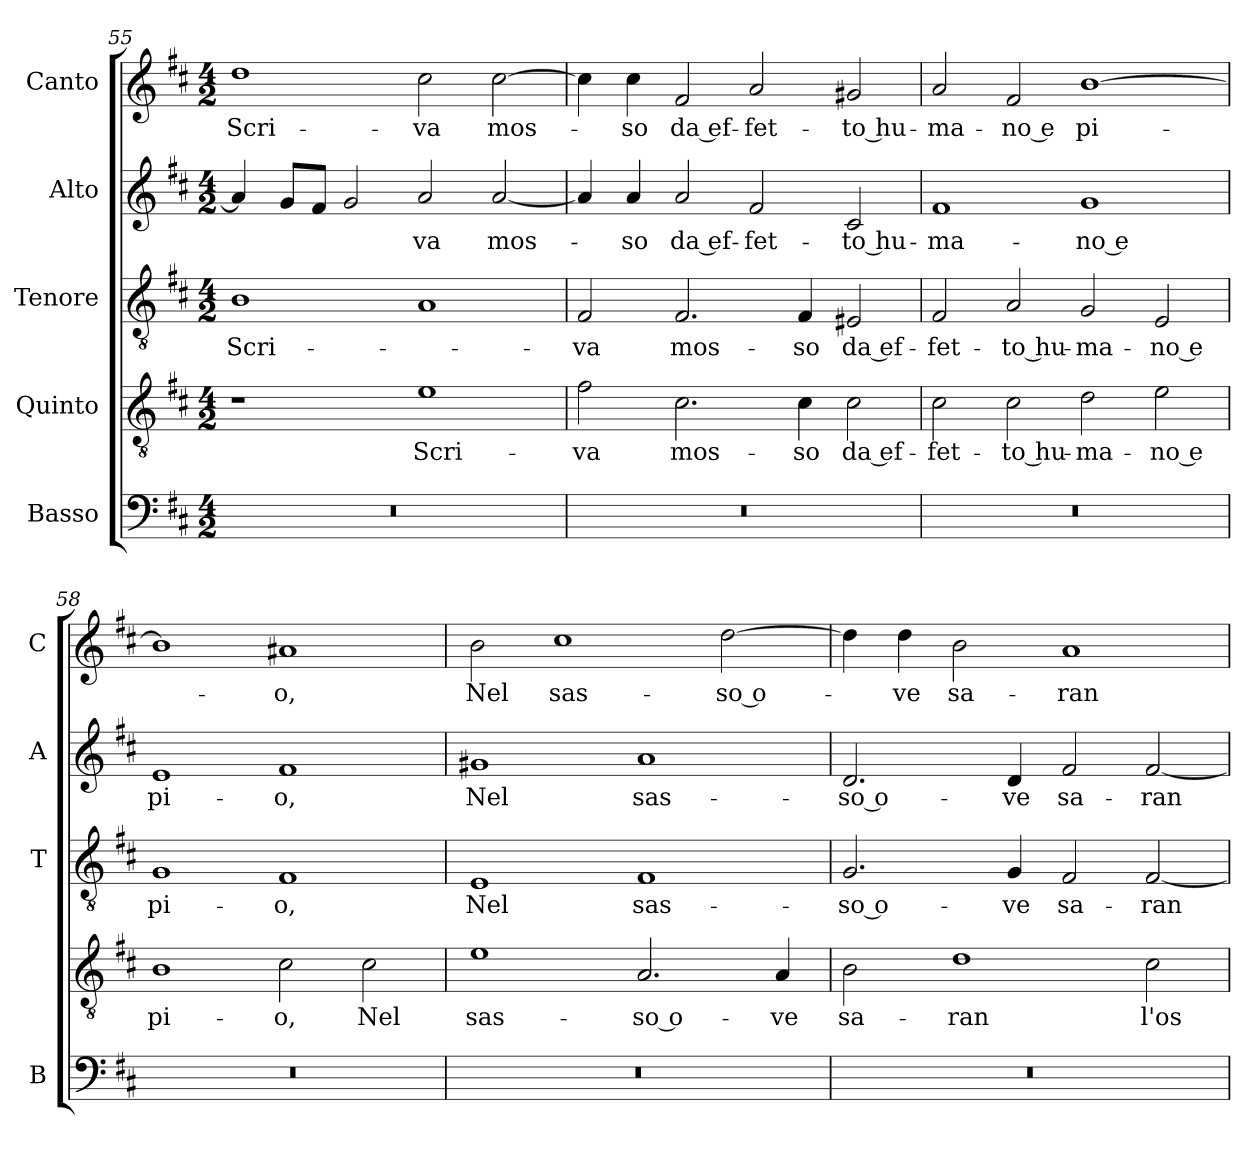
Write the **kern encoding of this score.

**kern	**kern	**text	**kern	**text	**kern	**text	**kern	**text
*part5	*part4	*part4	*part3	*part3	*part2	*part2	*part1	*part1
*staff5	*staff4	*staff4	*staff3	*staff3	*staff2	*staff2	*staff1	*staff1
*I"Basso	*I"Quinto	*	*I"Tenore	*	*I"Alto	*	*I"Canto	*
*I'B	*	*	*I'T	*	*I'A	*	*I'C	*
*clefF4	*clefGv2	*	*clefGv2	*	*clefG2	*	*clefG2	*
*k[f#c#]	*k[f#c#]	*	*k[f#c#]	*	*k[f#c#]	*	*k[f#c#]	*
*D:	*D:	*	*D:	*	*D:	*	*D:	*
*M4/2	*M4/2	*	*M4/2	*	*M4/2	*	*M4/2	*
=55	=55	=55	=55	=55	=55	=55	=55	=55
!	!	!	!	!LO:LY:b	!	!	!	!
!	!	!	!	!	!	!	!	!LO:LY:b
0r	1r	.	1B	Scri-	4a/]	.	1dd	Scri-
.	.	.	.	.	8g/L	.	.	.
.	.	.	.	.	8f#/J	.	.	.
.	.	.	.	.	2g/	.	.	.
!	!	!LO:LY:b	!	!	!	!	!	!
!	!	!	!	!	!	!LO:LY:b	!	!
!	!	!	!	!	!	!	!	!LO:LY:b
.	1e	Scri-	1A	.	2a/	-va	2cc#\	-va
!	!	!	!	!	!	!LO:LY:b	!	!
!	!	!	!	!	!	!	!	!LO:LY:b
.	.	.	.	.	[2a/	mos-	[2cc#\	mos-
=56	=56	=56	=56	=56	=56	=56	=56	=56
!	!	!LO:LY:b	!	!	!	!	!	!
!	!	!	!	!LO:LY:b	!	!	!	!
0r	2f#\	-va	2F#/	-va	4a/]	.	4cc#\]	.
!	!	!	!	!	!	!LO:LY:b	!	!
!	!	!	!	!	!	!	!	!LO:LY:b
.	.	.	.	.	4a/	-so	4cc#\	-so
!	!	!LO:LY:b	!	!	!	!	!	!
!	!	!	!	!LO:LY:b	!	!	!	!
!	!	!	!	!	!	!LO:LY:b	!	!
!	!	!	!	!	!	!	!	!LO:LY:b
.	2.c#\	mos-	2.F#/	mos-	2a/	da ef-	2f#/	da ef-
!	!	!	!	!	!	!LO:LY:b	!	!
!	!	!	!	!	!	!	!	!LO:LY:b
.	.	.	.	.	2f#/	-fet-	2a/	-fet-
!	!	!LO:LY:b	!	!	!	!	!	!
!	!	!	!	!LO:LY:b	!	!	!	!
.	4c#\	-so	4F#/	-so	.	.	.	.
!	!	!LO:LY:b	!	!	!	!	!	!
!	!	!	!	!LO:LY:b	!	!	!	!
!	!	!	!	!	!	!LO:LY:b	!	!
!	!	!	!	!	!	!	!	!LO:LY:b
.	2c#\	da ef-	2E#X/	da ef-	2c#/	-to hu-	2g#X/	-to hu-
!!LO:LB:g=z
=57	=57	=57	=57	=57	=57	=57	=57	=57
!	!	!LO:LY:b	!	!	!	!	!	!
!	!	!	!	!LO:LY:b	!	!	!	!
!	!	!	!	!	!	!LO:LY:b	!	!
!	!	!	!	!	!	!	!	!LO:LY:b
0r	2c#\	-fet-	2F#/	-fet-	1f#	-ma-	2a/	-ma-
!	!	!LO:LY:b	!	!	!	!	!	!
!	!	!	!	!LO:LY:b	!	!	!	!
!	!	!	!	!	!	!	!	!LO:LY:b
.	2c#\	-to hu-	2A/	-to hu-	.	.	2f#/	-no e
!	!	!LO:LY:b	!	!	!	!	!	!
!	!	!	!	!LO:LY:b	!	!	!	!
!	!	!	!	!	!	!LO:LY:b	!	!
!	!	!	!	!	!	!	!	!LO:LY:b
.	2d\	-ma-	2G/	-ma-	1g	-no e	[1b	pi-
!	!	!LO:LY:b	!	!	!	!	!	!
!	!	!	!	!LO:LY:b	!	!	!	!
.	2e\	-no e	2E/	-no e	.	.	.	.
=58	=58	=58	=58	=58	=58	=58	=58	=58
!	!	!LO:LY:b	!	!	!	!	!	!
!	!	!	!	!LO:LY:b	!	!	!	!
!	!	!	!	!	!	!LO:LY:b	!	!
0r	1B	pi-	1G	pi-	1e	pi-	1b]	.
!	!	!LO:LY:b	!	!	!	!	!	!
!	!	!	!	!LO:LY:b	!	!	!	!
!	!	!	!	!	!	!LO:LY:b	!	!
!	!	!	!	!	!	!	!	!LO:LY:b
.	2c#\	-o,	1F#	-o,	1f#	-o,	1a#X	-o,
!	!	!LO:LY:b	!	!	!	!	!	!
.	2c#\	Nel	.	.	.	.	.	.
=59	=59	=59	=59	=59	=59	=59	=59	=59
!	!	!LO:LY:b	!	!	!	!	!	!
!	!	!	!	!LO:LY:b	!	!	!	!
!	!	!	!	!	!	!LO:LY:b	!	!
!	!	!	!	!	!	!	!	!LO:LY:b
0r	1e	sas-	1E	Nel	1g#X	Nel	2b\	Nel
!	!	!	!	!	!	!	!	!LO:LY:b
.	.	.	.	.	.	.	1cc#	sas-
!	!	!LO:LY:b	!	!	!	!	!	!
!	!	!	!	!LO:LY:b	!	!	!	!
!	!	!	!	!	!	!LO:LY:b	!	!
.	2.A/	-so o-	1F#	sas-	1a	sas-	.	.
!	!	!	!	!	!	!	!	!LO:LY:b
.	.	.	.	.	.	.	[2dd\	-so o-
!	!	!LO:LY:b	!	!	!	!	!	!
.	4A/	-ve	.	.	.	.	.	.
=60	=60	=60	=60	=60	=60	=60	=60	=60
!	!	!LO:LY:b	!	!	!	!	!	!
!	!	!	!	!LO:LY:b	!	!	!	!
!	!	!	!	!	!	!LO:LY:b	!	!
0r	2B\	sa-	2.G/	-so o-	2.d/	-so o-	4dd\]	.
!	!	!	!	!	!	!	!	!LO:LY:b
.	.	.	.	.	.	.	4dd\	-ve
!	!	!LO:LY:b	!	!	!	!	!	!
!	!	!	!	!	!	!	!	!LO:LY:b
.	1d	-ran	.	.	.	.	2b\	sa-
!	!	!	!	!LO:LY:b	!	!	!	!
!	!	!	!	!	!	!LO:LY:b	!	!
.	.	.	4G/	-ve	4d/	-ve	.	.
!	!	!	!	!LO:LY:b	!	!	!	!
!	!	!	!	!	!	!LO:LY:b	!	!
!	!	!	!	!	!	!	!	!LO:LY:b
.	.	.	2F#/	sa-	2f#/	sa-	1a	-ran
!	!	!LO:LY:b	!	!	!	!	!	!
!	!	!	!	!LO:LY:b	!	!	!	!
!	!	!	!	!	!	!LO:LY:b	!	!
.	2c#\	l'os-	[2F#/	-ran	[2f#/	-ran	.	.
=	=	=	=	=	=	=	=	=
*-	*-	*-	*-	*-	*-	*-	*-	*-
